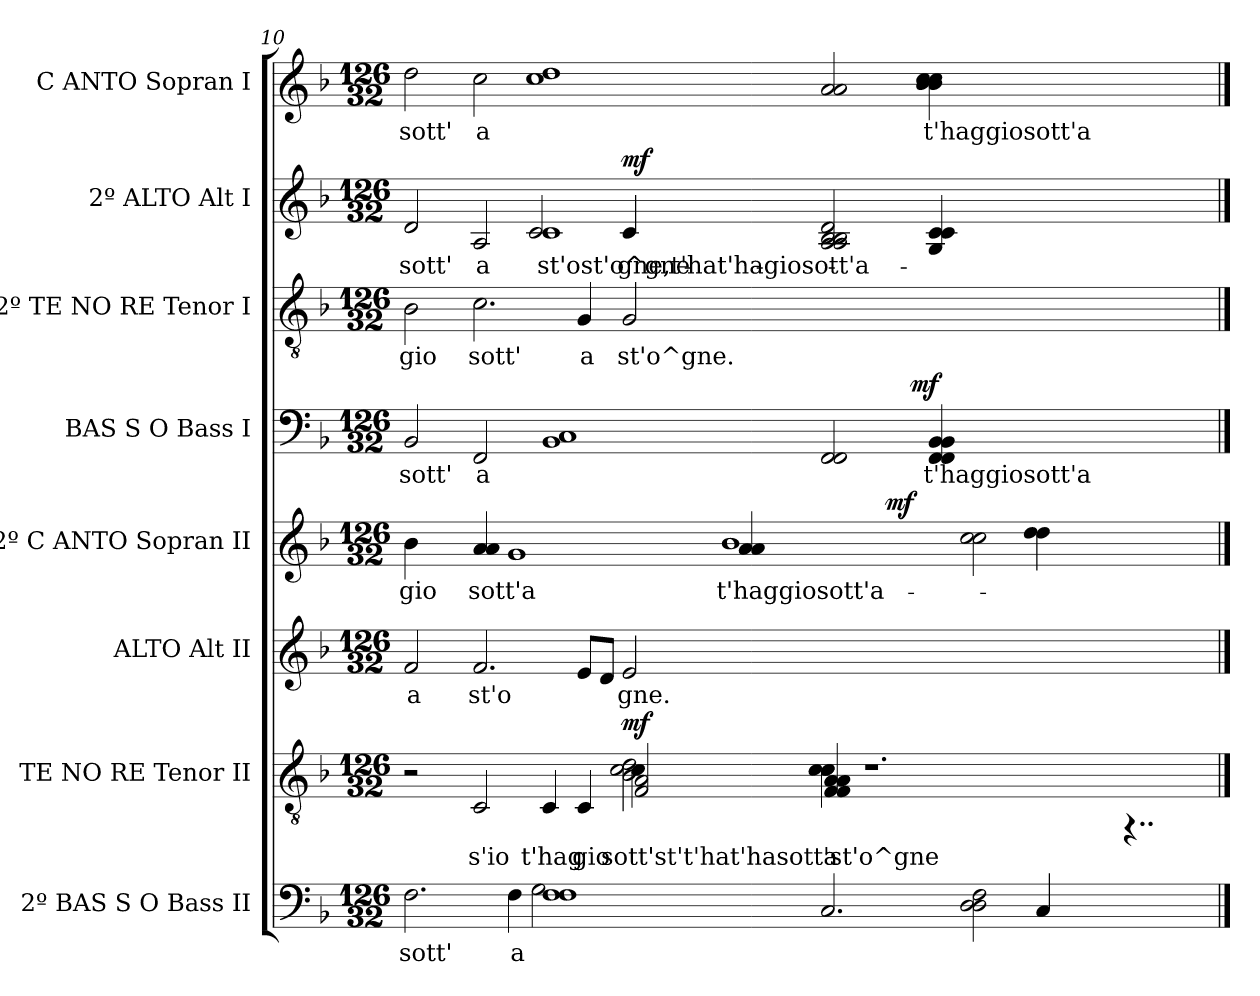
**kern	**text	**kern	**text	**dynam	**kern	**text	**kern	**text	**dynam	**kern	**text	**dynam	**kern	**text	**kern	**text	**dynam	**kern	**text
*part8	*part8	*part7	*part7	*part7	*part6	*part6	*part5	*part5	*part5	*part4	*part4	*part4	*part3	*part3	*part2	*part2	*part2	*part1	*part1
*staff8	*staff8	*staff7	*staff7	*staff7	*staff6	*staff6	*staff5	*staff5	*staff5	*staff4	*staff4	*staff4	*staff3	*staff3	*staff2	*staff2	*staff2	*staff1	*staff1
*I"2º BAS S O  Bass II	*	*I"TE NO RE  Tenor II	*	*	*I"ALTO  Alt II	*	*I"2º C ANTO  Sopran II	*	*	*I"BAS S O  Bass I	*	*	*I"2º TE NO RE  Tenor I	*	*I"2º ALTO  Alt I	*	*	*I"C ANTO  Sopran I	*
*I'B.II	*	*I'T.II	*	*	*I'A.II	*	*I'S.II	*	*	*I'B.I	*	*	*I'T.I	*	*I'A.I	*	*	*I'S.I	*
!!LO:PB:g=z
*clefF4	*	*clefGv2	*	*	*clefG2	*	*clefG2	*	*	*clefF4	*	*	*clefGv2	*	*clefG2	*	*	*clefG2	*
*k[b-]	*	*k[b-]	*	*	*k[b-]	*	*k[b-]	*	*	*k[b-]	*	*	*k[b-]	*	*k[b-]	*	*	*k[b-]	*
*F:	*	*F:	*	*	*F:	*	*F:	*	*	*F:	*	*	*F:	*	*F:	*	*	*F:	*
*M126/32	*	*M126/32	*	*	*M126/32	*	*M126/32	*	*	*M126/32	*	*	*M126/32	*	*M126/32	*	*	*M126/32	*
=10	=10	=10	=10	=10	=10	=10	=10	=10	=10	=10	=10	=10	=10	=10	=10	=10	=10	=10	=10
!	!LO:LY:b:cj	!	!	!	!	!LO:LY:b:cj	!	!LO:LY:b:cj	!	!	!LO:LY:b:cj	!	!	!LO:LY:b:cj	!	!LO:LY:b:cj	!	!	!LO:LY:b:cj
*^	*	*^	*	*	*	*	*^	*	*	*^	*	*	*	*	*^	*	*	*	*
*	*	*	*	*^	*	*	*	*	*	*^	*	*	*	*	*	*	*	*	*	*	*	*	*	*
2.F\	1ryy	sott'	2r	1.ryy	1.ryy	.	.	2f/	a	4b-\	1..ryy	1ryy	-gio	.	2BB-/	1ryy	sott'	.	2B-\	-gio	2d/	1ryy	sott'	.	2dd\	sott'
.	.	.	.	.	.	.	.	.	.	4ryy	.	.	.	.	.	.	.	.	.	.	.	.	.	.	.	.
!	!	!	!	!	!	!LO:LY:b:cj	!	!	!LO:LY:b:cj	!	!	!	!LO:LY:b:cj	!	!	!	!LO:LY:b:cj	!	!	!LO:LY:b:cj	!	!	!LO:LY:b:cj	!	!	!LO:LY:b:cj
.	.	.	2C/	.	.	s'io	.	2.f/	st'o-	4a/ 4a/	.	.	sott'a	.	2FF/	.	a	.	2.c\	sott'	2A/	.	a	.	2cc\	a
!	!	!LO:LY:b:cj	!	!	!	!	!	!	!	!	!	!	!	!	!	!	!	!	!	!	!	!	!	!	!	!
4F\	.	a	.	.	.	.	.	.	.	1g	.	.	.	.	.	.	.	.	.	.	.	.	.	.	.	.
!	!	!	!	!	!	!LO:LY:b:cj	!	!	!	!	!	!	!	!	!	!	!	!	!	!	!	!	!LO:LY:b:cj	!	!	!
1F 1F	2G\	.	4C/	.	.	t'hag-	.	.	.	.	.	1ryy	.	.	1C 1BB-	1ryy	.	.	.	.	1c	2c/	st'ost'o^gne-	.	1cc 1dd	.
!	!	!	!	!	!	!LO:LY:b:cj	!	!	!LO:LY:b:cj	!	!	!	!	!	!	!	!	!	!	!LO:LY:b:cj	!	!	!	!	!	!
.	.	.	4C/	.	.	-gio	.	8e/L	--	.	.	.	.	.	.	.	.	.	4G/	a	.	.	.	.	.	.
!	!	!	!	!	!	!	!	!	!LO:LY:b:cj	!	!	!	!	!	!	!	!	!	!	!	!	!	!	!	!	!
.	.	.	.	.	.	.	.	8d/J	--	.	.	.	.	.	.	.	.	.	.	.	.	.	.	.	.	.
!	!	!	!	!	!	!LO:LY:b:cj	!LO:DY:a	!	!LO:LY:b:cj	!	!	!	!	!	!	!	!	!	!	!LO:LY:b:cj	!	!	!LO:LY:b:cj	!LO:DY:b	!	!
.	2ryy	.	2d\ 2c\ 2B-\	2F/ 2A/	4c\	sott'st't'hat'hasott'st'o^gne	mf	2e/	-gne.	.	.	.	.	.	.	.	.	.	2G/	st'o^gne.	.	4c/	-gne,t'hat'hagiosott'a	mf	.	.
!	!	!	!	!	!	!	!	!	!	!	!	!	!LO:LY:b:cj	!	!	!	!	!	!	!	!	!	!	!	!	!
.	.	.	.	.	1ryy	.	.	.	.	1b-	4a/ 4a/	.	t'haggiosott'a-	.	.	.	.	.	.	.	.	1ryy	.	.	.	.
!	!	!	!	!	!	!LO:LY:b:cj	!	!	!	!	!	!	!	!	!	!	!	!	!	!	!	!	!	!	!	!
2.C/	8.ryy	.	4c\ 4c\ 4c\	4A/ 4A/ 4F/ 4F/	.	a	.	0ryy	.	.	2ryy	4ryy	.	.	2FF/ 2FF/	4ryy	.	.	0ryy	.	2d/ 2B-/ 2A/ 2A/ 2B-/	.	.	.	2a/ 2a/	.
.	0ryy	.	.	.	.	.	.	.	.	.	.	.	.	.	.	.	.	.	.	.	.	.	.	.	.	.
.	.	.	1.r	1ryy	.	.	.	.	.	.	.	16ryy	.	.	.	8ryy	.	.	.	.	.	.	.	.	.	.
.	.	.	.	.	.	.	.	.	.	.	.	64ryy	.	.	.	.	.	.	.	.	.	.	.	.	.	.
!	!	!	!	!	!	!	!	!	!	!	!	!	!	!LO:DY:b	!	!	!	!	!	!	!	!	!	!	!	!
.	.	.	.	.	.	.	.	.	.	.	.	1ryy	.	mf	.	.	.	.	.	.	.	.	.	.	.	.
.	.	.	.	.	.	.	.	.	.	.	.	.	.	.	.	32.ryy	.	.	.	.	.	.	.	.	.	.
!	!	!	!	!	!	!	!	!	!	!	!	!	!	!	!	!	!	!LO:DY:b	!	!	!	!	!	!	!	!
.	.	.	.	.	.	.	.	.	.	.	.	.	.	.	.	1ryy	.	mf	.	.	.	.	.	.	.	.
!	!	!	!	!	!	!	!	!	!	!	!	!	!	!	!	!	!LO:LY:b:cj	!	!	!	!	!	!LO:LY:b:cj	!	!	!LO:LY:b:cj
.	.	.	.	.	.	.	.	.	.	.	8.ryy	.	.	.	4BB-/ 4BB-/ 4FF/ 4FF/	.	t'haggiosott'a-	.	.	.	4c/ 4G/ 4c/	.	.	.	4cc\ 4b-\ 4b-\ 4cc\	t'haggiosott'a-
.	.	.	.	.	.	.	.	.	.	.	1.ryy	.	.	.	.	.	.	.	.	.	.	.	.	.	.	.
2F\ 2D\ 2D\	.	.	.	.	1ryy	.	.	.	.	2cc\ 2cc\	.	.	.	.	1ryy	.	.	.	.	.	1ryy	4..ryy	.	.	1ryy	.
.	.	.	.	.	.	.	.	.	.	.	.	.	.	.	.	.	.	.	.	.	.	1ryy	.	.	.	.
!	!	!LO:LY:b:cj	!	!	!	!	!	!	!	!	!	!	!	!	!	!	!	!	!	!	!	!	!	!	!	!
4C/	.	.	.	2...ryy	.	.	.	.	.	4dd\ 4dd\	.	.	.	.	.	.	.	.	.	.	.	.	.	.	.	.
.	.	.	.	.	.	.	.	.	.	.	.	2ryy	.	.	.	.	.	.	.	.	.	.	.	.	.	.
.	.	.	.	.	.	.	.	.	.	.	.	.	.	.	.	2ryy	.	.	.	.	.	.	.	.	.	.
2ryy	.	.	.	.	.	.	.	.	.	2ryy	.	.	.	.	.	.	.	.	.	.	.	.	.	.	.	.
.	.	.	4..rFF	.	4..ryy	.	.	.	.	.	.	.	.	.	4..ryy	.	.	.	.	.	4..ryy	.	.	.	4..ryy	.
.	.	.	.	.	.	.	.	.	.	.	.	4ryy	.	.	.	.	.	.	.	.	.	.	.	.	.	.
.	.	.	.	.	.	.	.	.	.	.	.	.	.	.	.	4ryy	.	.	.	.	.	.	.	.	.	.
8.ryy	.	.	.	.	.	.	.	8.ryy	.	8.ryy	.	.	.	.	.	.	.	.	8.ryy	.	.	.	.	.	.	.
.	.	.	.	.	.	.	.	.	.	.	.	16..ryy	.	.	.	.	.	.	.	.	.	.	.	.	.	.
.	.	.	.	.	.	.	.	.	.	.	.	.	.	.	.	64ryy	.	.	.	.	.	.	.	.	.	.
*v	*v	*	*	*	*	*	*	*	*	*v	*v	*v	*	*	*v	*v	*	*	*	*	*v	*v	*	*	*	*
*	*	*v	*v	*v	*	*	*	*	*	*	*	*	*	*	*	*	*	*	*	*	*
==	==	==	==	==	==	==	==	==	==	==	==	==	==	==	==	==	==	==	==
*-	*-	*-	*-	*-	*-	*-	*-	*-	*-	*-	*-	*-	*-	*-	*-	*-	*-	*-	*-
